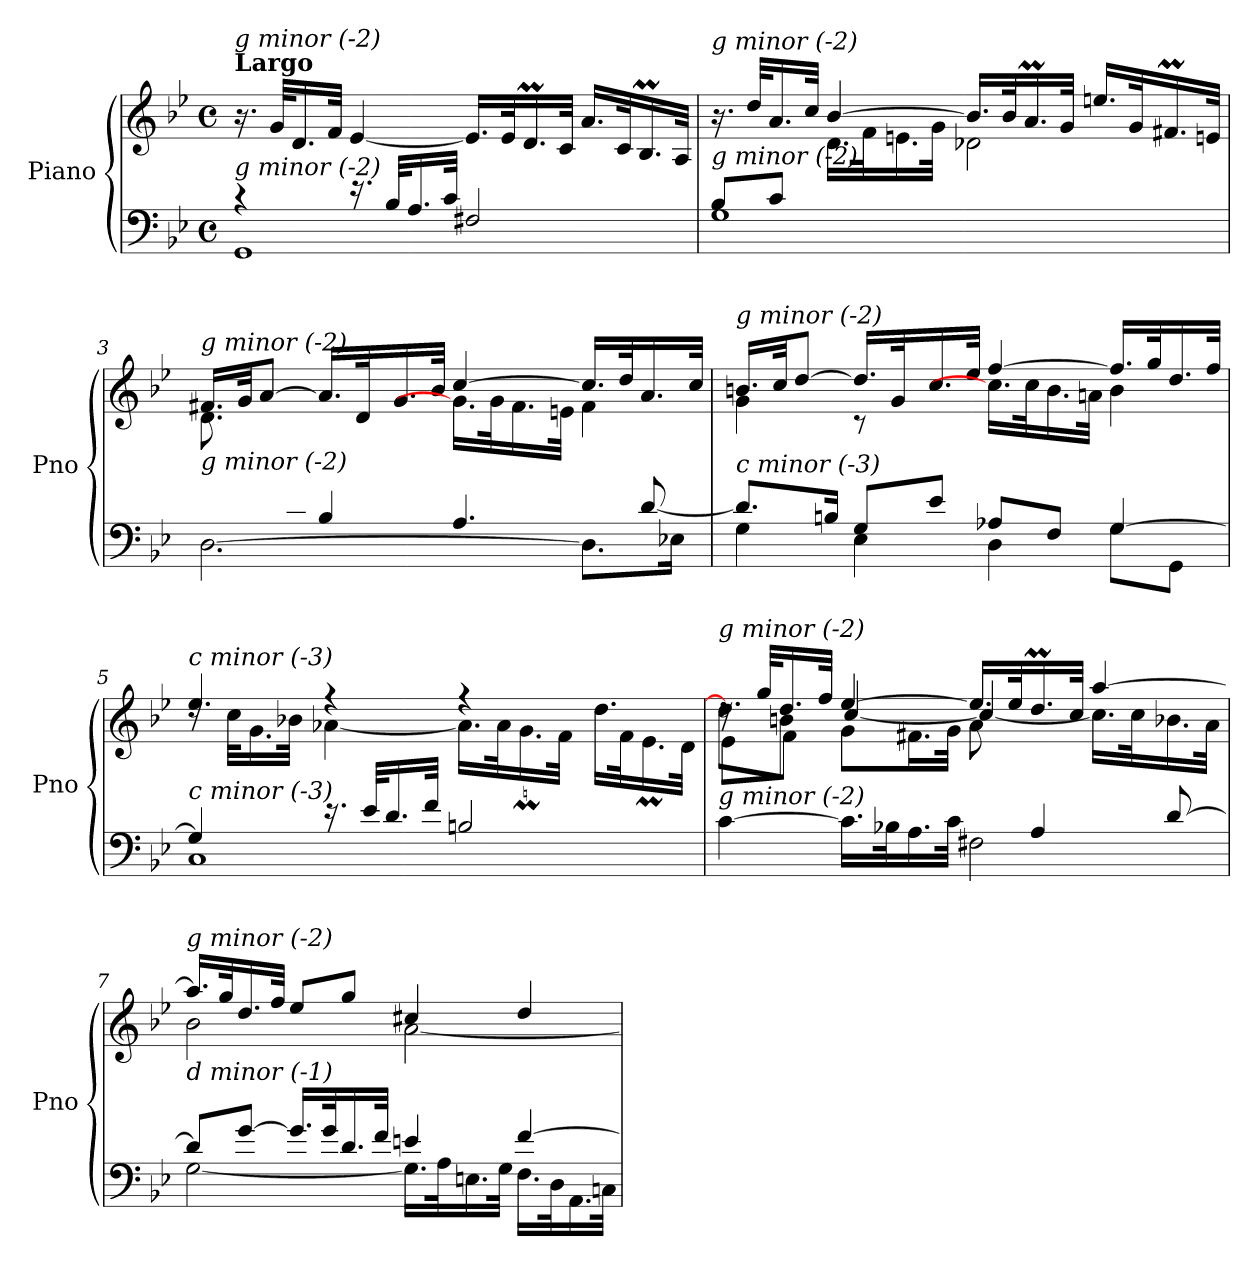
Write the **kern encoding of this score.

**kern	**kern
*part1	*part1
*staff2	*staff1
*I"Piano	*
*I'Pno	*
*clefF4	*clefG2
*k[b-e-]	*k[b-e-]
*M4/4	*M4/4
*met(c)	*met(c)
=1	=1
*^	*
!	!	!LO:TX:a:B:t=Largo
!	!	!LO:TX:i:t=g minor (-2)
!LO:TX:i:t=g minor (-2)	!	!
4r	1GG	16.r
.	.	32g/KLL
.	.	16.d/
.	.	32f/JJk
16.r	.	[4e-/
32B-/KLL	.	.
16.A/	.	.
32c/JJk	.	.
2F#X/	.	16.e-/LL]
.	.	32e-/K
.	.	16.dm/
.	.	32c/JJk
.	.	16.a/LL
.	.	32c/K
.	.	16.B-M/
.	.	32A/JJk
=2	=2	=2
*	*	*^
!	!	!LO:TX:i:t=g minor (-2)	!
!LO:TX:i:t=g minor (-2)	!	!	!
8B-/L	1G	16.r	4ryy
.	.	32dd/KLL	.
8c/J	.	16.a/	.
.	.	32cc/JJk	.
2.ryy	.	[4b-/	16.d\LL
.	.	.	32f\K
.	.	.	16.en\
.	.	.	32g\JJk
.	.	16.b-/LL]	2d-Xi\
.	.	32b-/K	.
.	.	16.am/	.
.	.	32g/JJk	.
.	.	16.een/LL	.
.	.	32g/K	.
.	.	16.f#Xm/	.
.	.	32en/JJk	.
!!LO:LB:g=z
=3	=3	=3	=3
*	*^	*	*^
!	!	!	!LO:TX:i:t=g minor (-2)	!	!
!LO:TX:i:t=g minor (-2)	!	!	!	!	!
4.ryy	8.ryy	[2.D\	16.f#X/LL	4.ryy	8.d\L
.	.	.	32g/JK	.	.
.	.	.	[8a/J	.	.
.	16cn/Jk	.	.	.	2ryy
.	4B-/	.	16.a/LL]	.	.
.	.	.	32d/K	.	.
2ryy	.	.	16.g/	[8g\yy	.
.	.	.	32b-/JJk	.	.
.	4.A/	.	[4cc/	16.g\LL]	.
.	.	.	.	32g\K	.
.	.	.	.	16.f#\	.
.	.	.	.	.	4ryy
.	.	.	.	32en\JJk	.
.	.	8.D\L]	16.cc/LL]	4f#\	.
.	.	.	32dd/K	.	.
8ryy	[8d/	.	16.a/	.	.
.	.	16E-X\Jk	.	.	16ryy
.	.	.	32cc/JJk	.	.
*	*v	*v	*	*	*
*	*	*	*v	*v
=4	=4	=4	=4
!	!	!LO:TX:i:t=g minor (-2)	!
!LO:TX:i:t=c minor (-3)	!	!	!
8.d/L]	4G\	16.bn/LL	4g\
.	.	32cc/JK	.
.	.	[8dd/J	.
16Bn/Jk	.	.	.
8G/L	4E-\	16.dd/LL]	8r
.	.	32g/K	.
8e-/J	.	16.cc/	[8cc\yy
.	.	32ee-/JJk	.
8A-X/L	4D\	[4ff/	16.cc\LL]
.	.	.	32cc\K
8F/J	.	.	16.b\
.	.	.	32an\JJk
[4G/	8G\L	16.ff/LL]	4b\
.	.	32gg/K	.
.	8GG\J	16.dd/	.
.	.	32ff/JJk	.
!!LO:LB:g=z	!!
=5	=5	=5	=5
!	!	!LO:TX:i:t=c minor (-3)	!
!LO:TX:i:t=c minor (-3)	!	!	!
4G/]	1C	4ee-/	16.rdd
.	.	.	32cc\KLL
.	.	.	16.g\
.	.	.	32b-X\JJk
16.r	.	4r	[4a-X\
32e-/KLL	.	.	.
16.d/	.	.	.
32f/JJk	.	.	.
2Bn/	.	4r	16.a-\LL]
.	.	.	32a-\K
.	.	.	16.gM\
.	.	.	32f\JJk
.	.	[4dd/yy	16.dd\LL
.	.	.	32f\K
.	.	.	16.e-M\
.	.	.	32d\JJk
=6	=6	=6	=6
*	*^	*^	*^
!	!	!	!LO:TX:i:t=g minor (-2)	!	!	!
!LO:TX:i:t=g minor (-2)	!	!	!	!	!	!
2ryy	[4c\	2ryy	16.rdd	8dd\L]	8e-\L	2ryy
.	.	.	32gg/KLL	.	.	.
.	.	.	16.dd/	8bn\J	8f\J	.
.	.	.	32ff/JJk	.	.	.
.	16.c\LL]	.	[4ee-/	[4cc/	8g\L	.
.	32B-X\K	.	.	.	.	.
.	16.A\	.	.	.	16.f#X\L	.
.	32c\JJk	.	.	.	32g\JJk	.
8ryy	2F#X\	8ryy	16.ee-/LL]	4cc/_	8a\	8ryy
.	.	.	32ee-/K	.	.	.
4.ryy	.	4A/	16.ddm/	.	4.ryy	4.ryy
.	.	.	32cc/JJk	.	.	.
.	.	.	[4aa/	16.cc\LL]	.	.
.	.	.	.	32cc\K	.	.
.	.	[8d/	.	16.b-X\	.	.
.	.	.	.	32a\JJk	.	.
*	*v	*v	*	*	*	*
*	*	*	*v	*v	*v
!!LO:LB:g=z
=7	=7	=7	=7
!	!	!LO:TX:i:t=g minor (-2)	!
!LO:TX:i:t=d minor (-1)	!	!	!
8d/L]	[2G\	16.aa/LL]	2b-\
.	.	32gg/K	.
[8g/J	.	16.dd/	.
.	.	32ff/JJk	.
16.g/LL]	.	8ee-/L	.
32g/K	.	.	.
16.d/	.	8gg/J	.
32f/JJk	.	.	.
4en/	16.G\LL]	4cc#X/	[2a\
.	32A\K	.	.
.	16.En\	.	.
.	32G\JJk	.	.
[4f/	16.F\LL	4dd/	.
.	32D\K	.	.
.	16.AA\	.	.
.	32Cn\JJk	.	.
*v	*v	*	*
*	*v	*v
=	=
*-	*-
